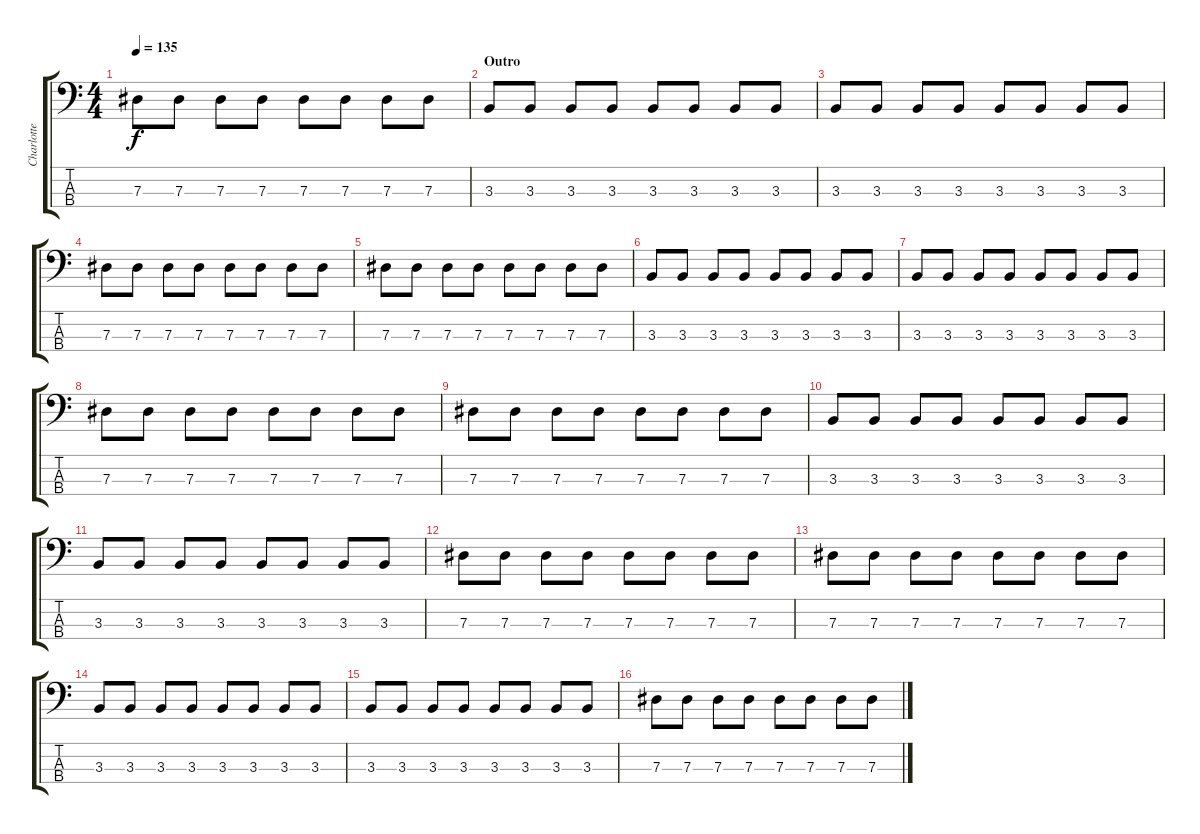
\track ("Charlotte - Bass" "Charlotte ") {instrument electricbassfinger}
\staff {score tabs}
\tuning (Gb2 Db2 Ab1 Eb1) {hide}
\ts (4 4)
\tempo 135
\clef f4
\ks c
7.3.8{dy f} 7.3.8 7.3.8 7.3.8 7.3.8 7.3.8 7.3.8 7.3.8 |
\section ("" "Outro")
3.3.8 3.3.8 3.3.8 3.3.8 3.3.8 3.3.8 3.3.8 3.3.8 |
3.3.8 3.3.8 3.3.8 3.3.8 3.3.8 3.3.8 3.3.8 3.3.8 |
7.3.8 7.3.8 7.3.8 7.3.8 7.3.8 7.3.8 7.3.8 7.3.8 |
7.3.8 7.3.8 7.3.8 7.3.8 7.3.8 7.3.8 7.3.8 7.3.8 |
3.3.8 3.3.8 3.3.8 3.3.8 3.3.8 3.3.8 3.3.8 3.3.8 |
3.3.8 3.3.8 3.3.8 3.3.8 3.3.8 3.3.8 3.3.8 3.3.8 |
7.3.8 7.3.8 7.3.8 7.3.8 7.3.8 7.3.8 7.3.8 7.3.8 |
7.3.8 7.3.8 7.3.8 7.3.8 7.3.8 7.3.8 7.3.8 7.3.8 |
3.3.8 3.3.8 3.3.8 3.3.8 3.3.8 3.3.8 3.3.8 3.3.8 |
3.3.8 3.3.8 3.3.8 3.3.8 3.3.8 3.3.8 3.3.8 3.3.8 |
7.3.8 7.3.8 7.3.8 7.3.8 7.3.8 7.3.8 7.3.8 7.3.8 |
7.3.8 7.3.8 7.3.8 7.3.8 7.3.8 7.3.8 7.3.8 7.3.8 |
3.3.8 3.3.8 3.3.8 3.3.8 3.3.8 3.3.8 3.3.8 3.3.8 |
3.3.8 3.3.8 3.3.8 3.3.8 3.3.8 3.3.8 3.3.8 3.3.8 |
7.3.8 7.3.8 7.3.8 7.3.8 7.3.8 7.3.8 7.3.8 7.3.8
